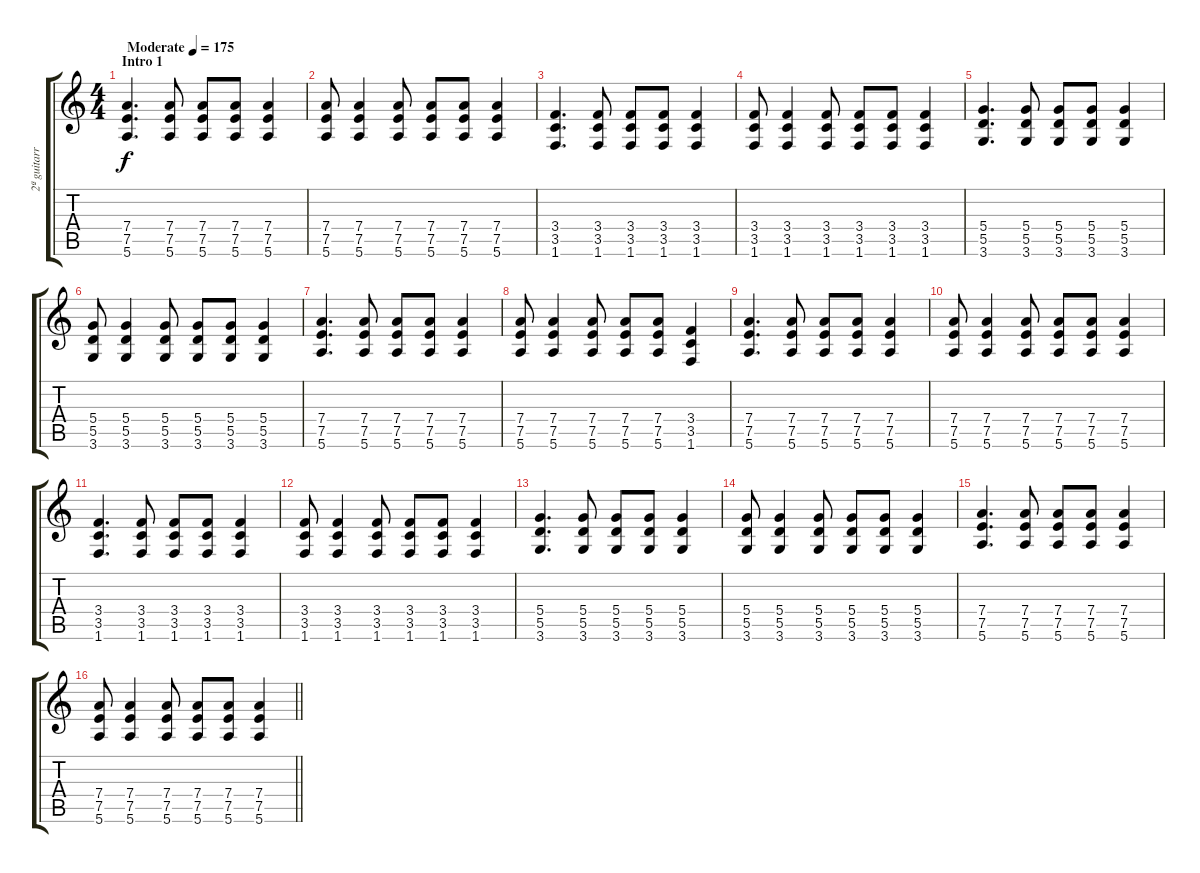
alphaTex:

\track ("2ª guitarra" "2ª guitarr") {instrument acousticguitarsteel}
\staff {score tabs}
\tuning (E4 B3 G3 D3 A2 E2) {hide}
\ts (4 4)
\section ("" "Intro 1")
\tempo (175 "Moderate")
\clef g2
\ks c
(7.4 7.5 5.6).4{d dy f instrument acousticguitarsteel} (7.4 7.5 5.6).8 (7.4 7.5 5.6).8 (7.4 7.5 5.6).8 (7.4 7.5 5.6).4 |
(7.4 7.5 5.6).8 (7.4 7.5 5.6).4 (7.4 7.5 5.6).8 (7.4 7.5 5.6).8 (7.4 7.5 5.6).8 (7.4 7.5 5.6).4 |
(3.4 3.5 1.6).4{d} (3.4 3.5 1.6).8 (3.4 3.5 1.6).8 (3.4 3.5 1.6).8 (3.4 3.5 1.6).4 |
(3.4 3.5 1.6).8 (3.4 3.5 1.6).4 (3.4 3.5 1.6).8 (3.4 3.5 1.6).8 (3.4 3.5 1.6).8 (3.4 3.5 1.6).4 |
(5.4 5.5 3.6).4{d} (5.4 5.5 3.6).8 (5.4 5.5 3.6).8 (5.4 5.5 3.6).8 (5.4 5.5 3.6).4 |
(5.4 5.5 3.6).8 (5.4 5.5 3.6).4 (5.4 5.5 3.6).8 (5.4 5.5 3.6).8 (5.4 5.5 3.6).8 (5.4 5.5 3.6).4 |
(7.4 7.5 5.6).4{d} (7.4 7.5 5.6).8 (7.4 7.5 5.6).8 (7.4 7.5 5.6).8 (7.4 7.5 5.6).4 |
(7.4 7.5 5.6).8 (7.4 7.5 5.6).4 (7.4 7.5 5.6).8 (7.4 7.5 5.6).8 (7.4 7.5 5.6).8 (3.4 3.5 1.6).4 |
(7.4 7.5 5.6).4{d} (7.4 7.5 5.6).8 (7.4 7.5 5.6).8 (7.4 7.5 5.6).8 (7.4 7.5 5.6).4 |
(7.4 7.5 5.6).8 (7.4 7.5 5.6).4 (7.4 7.5 5.6).8 (7.4 7.5 5.6).8 (7.4 7.5 5.6).8 (7.4 7.5 5.6).4 |
(3.4 3.5 1.6).4{d} (3.4 3.5 1.6).8 (3.4 3.5 1.6).8 (3.4 3.5 1.6).8 (3.4 3.5 1.6).4 |
(3.4 3.5 1.6).8 (3.4 3.5 1.6).4 (3.4 3.5 1.6).8 (3.4 3.5 1.6).8 (3.4 3.5 1.6).8 (3.4 3.5 1.6).4 |
(5.4 5.5 3.6).4{d} (5.4 5.5 3.6).8 (5.4 5.5 3.6).8 (5.4 5.5 3.6).8 (5.4 5.5 3.6).4 |
(5.4 5.5 3.6).8 (5.4 5.5 3.6).4 (5.4 5.5 3.6).8 (5.4 5.5 3.6).8 (5.4 5.5 3.6).8 (5.4 5.5 3.6).4 |
(7.4 7.5 5.6).4{d} (7.4 7.5 5.6).8 (7.4 7.5 5.6).8 (7.4 7.5 5.6).8 (7.4 7.5 5.6).4 |
\barLineRight lightlight
(7.4 7.5 5.6).8 (7.4 7.5 5.6).4 (7.4 7.5 5.6).8 (7.4 7.5 5.6).8 (7.4 7.5 5.6).8 (7.4 7.5 5.6).4
